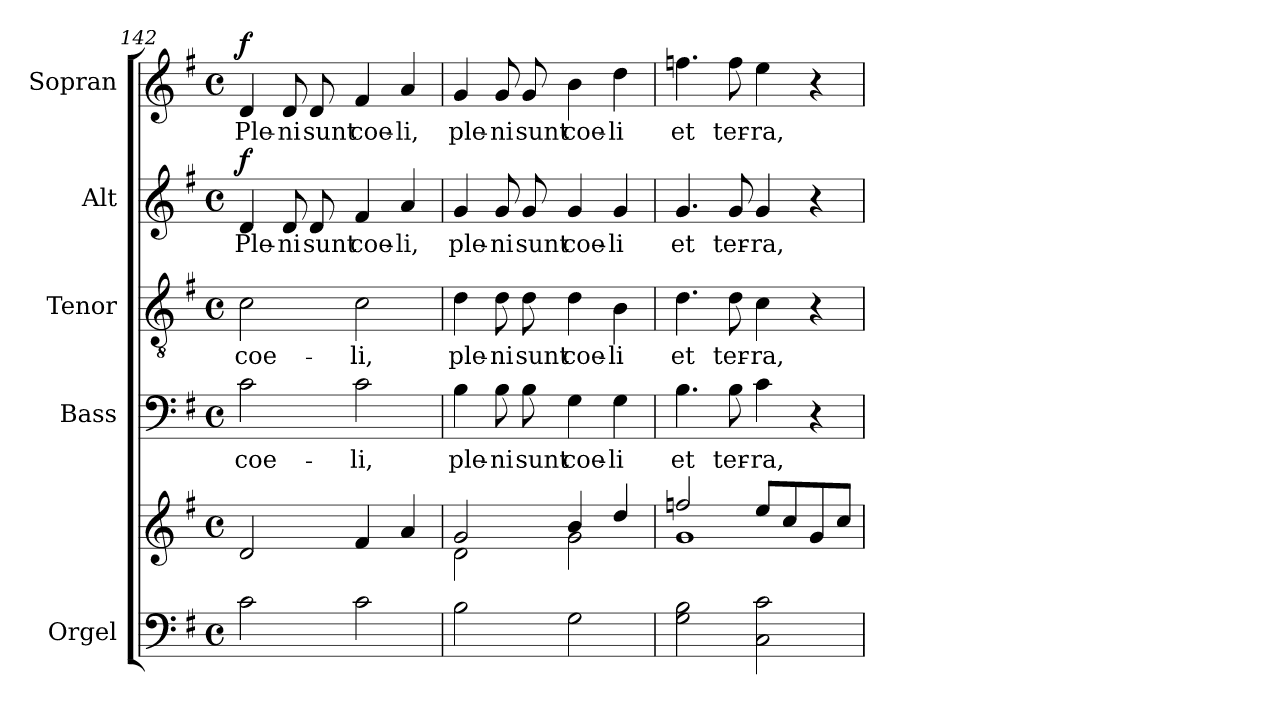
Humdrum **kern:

**kern	**kern	**kern	**text	**kern	**text	**kern	**text	**dynam	**kern	**text	**dynam
*part5	*part5	*part4	*part4	*part3	*part3	*part2	*part2	*part2	*part1	*part1	*part1
*staff6	*staff5	*staff4	*staff4	*staff3	*staff3	*staff2	*staff2	*staff2	*staff1	*staff1	*staff1
*I"Orgel	*	*I"Bass	*	*I"Tenor	*	*I"Alt	*	*	*I"Sopran	*	*
*I'Org.	*	*I'B.	*	*I'T.	*	*I'A.	*	*	*I'S.	*	*
*clefF4	*clefG2	*clefF4	*	*clefGv2	*	*clefG2	*	*	*clefG2	*	*
*k[f#]	*k[f#]	*k[f#]	*	*k[f#]	*	*k[f#]	*	*	*k[f#]	*	*
*G:	*G:	*G:	*	*G:	*	*G:	*	*	*G:	*	*
*M4/4	*M4/4	*M4/4	*	*M4/4	*	*M4/4	*	*	*M4/4	*	*
*met(c)	*met(c)	*met(c)	*	*met(c)	*	*met(c)	*	*	*met(c)	*	*
=142	=142	=142	=142	=142	=142	=142	=142	=142	=142	=142	=142
!	!	!	!LO:LY:b	!	!LO:LY:b	!	!LO:LY:b	!LO:DY:a	!	!LO:LY:b	!LO:DY:a
2c\	2d/	2c\	coe-	2c\	coe-	4d/	Ple-	f	4d/	Ple-	f
!	!	!	!	!	!	!	!LO:LY:b	!	!	!LO:LY:b	!
.	.	.	.	.	.	8d/	-ni	.	8d/	-ni	.
!	!	!	!	!	!	!	!LO:LY:b	!	!	!LO:LY:b	!
.	.	.	.	.	.	8d/	sunt	.	8d/	sunt	.
!	!	!	!LO:LY:b	!	!LO:LY:b	!	!LO:LY:b	!	!	!LO:LY:b	!
2c\	4f#/	2c\	-li,	2c\	-li,	4f#/	coe-	.	4f#/	coe-	.
!	!	!	!	!	!	!	!LO:LY:b	!	!	!LO:LY:b	!
.	4a/	.	.	.	.	4a/	-li,	.	4a/	-li,	.
=143	=143	=143	=143	=143	=143	=143	=143	=143	=143	=143	=143
*	*^	*	*	*	*	*	*	*	*	*	*
!	!	!	!	!LO:LY:b	!	!LO:LY:b	!	!LO:LY:b	!	!	!LO:LY:b	!
2B\	2g/	2d\	4B\	ple-	4d\	ple-	4g/	ple-	.	4g/	ple-	.
!	!	!	!	!LO:LY:b	!	!LO:LY:b	!	!LO:LY:b	!	!	!LO:LY:b	!
.	.	.	8B\	-ni	8d\	-ni	8g/	-ni	.	8g/	-ni	.
!	!	!	!	!LO:LY:b	!	!LO:LY:b	!	!LO:LY:b	!	!	!LO:LY:b	!
.	.	.	8B\	sunt	8d\	sunt	8g/	sunt	.	8g/	sunt	.
!	!	!	!	!LO:LY:b	!	!LO:LY:b	!	!LO:LY:b	!	!	!LO:LY:b	!
2G\	4b/	2g\	4G\	coe-	4d\	coe-	4g/	coe-	.	4b\	coe-	.
!	!	!	!	!LO:LY:b	!	!LO:LY:b	!	!LO:LY:b	!	!	!LO:LY:b	!
.	4dd/	.	4G\	-li	4B\	-li	4g/	-li	.	4dd\	-li	.
=144	=144	=144	=144	=144	=144	=144	=144	=144	=144	=144	=144	=144
!	!	!	!	!LO:LY:b	!	!LO:LY:b	!	!LO:LY:b	!	!	!LO:LY:b	!
2G\ 2B\	2ffn/	1g	4.B\	et	4.d\	et	4.g/	et	.	4.ffn\	et	.
!	!	!	!	!LO:LY:b	!	!LO:LY:b	!	!LO:LY:b	!	!	!LO:LY:b	!
.	.	.	8B\	ter-	8d\	ter-	8g/	ter-	.	8ff\	ter-	.
!	!	!	!	!LO:LY:b	!	!LO:LY:b	!	!LO:LY:b	!	!	!LO:LY:b	!
2C\ 2c\	8ee/L	.	4c\	-ra,	4c\	-ra,	4g/	-ra,	.	4ee\	-ra,	.
.	8cc/	.	.	.	.	.	.	.	.	.	.	.
.	8g/	.	4r	.	4r	.	4r	.	.	4r	.	.
.	8cc/J	.	.	.	.	.	.	.	.	.	.	.
*	*v	*v	*	*	*	*	*	*	*	*	*	*
=	=	=	=	=	=	=	=	=	=	=	=
*-	*-	*-	*-	*-	*-	*-	*-	*-	*-	*-	*-
